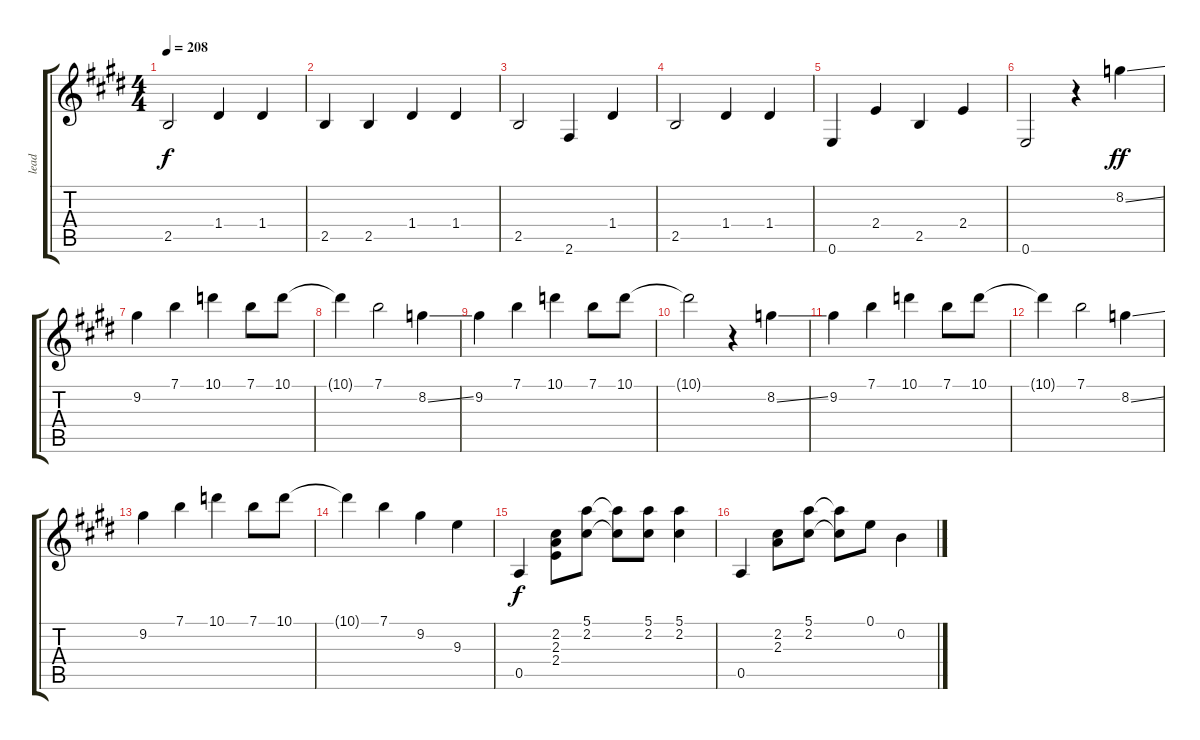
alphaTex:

\track ("lead" "lead") {instrument electricguitarmuted}
\staff {score tabs}
\tuning (E4 B3 G3 D3 A2 E2) {hide}
\ts (4 4)
\tempo 208
\clef g2
\ks e
2.5.2{dy f} 1.4.4 1.4.4 |
2.5.4 2.5.4 1.4.4 1.4.4 |
2.5.2 2.6.4 1.4.4 |
2.5.2 1.4.4 1.4.4 |
0.6.4 2.4.4 2.5.4 2.4.4 |
0.6.2 r.4 8.2{ss}.4{dy ff volume 16} |
9.2.4 7.1.4 10.1.4 7.1.8 10.1.8 |
10.1{t}.4 7.1.2 8.2{ss}.4 |
9.2.4 7.1.4 10.1.4 7.1.8 10.1.8 |
10.1{t}.2 r.4 8.2{ss}.4 |
9.2.4 7.1.4 10.1.4 7.1.8 10.1.8 |
10.1{t}.4 7.1.2 8.2{ss}.4 |
9.2.4 7.1.4 10.1.4 7.1.8 10.1.8 |
10.1{t}.4 7.1.4 9.2.4 9.3.4 |
0.5.4{dy f volume 13} (2.2 2.3 2.4).8 (5.1 2.2).8 (5.1{t} 2.2{t}).8 (5.1 2.2).8 (5.1 2.2).4 |
0.5.4 (2.2 2.3).8 (5.1 2.2).8 (5.1{t} 2.2{t}).8 0.1.8 0.2.4
